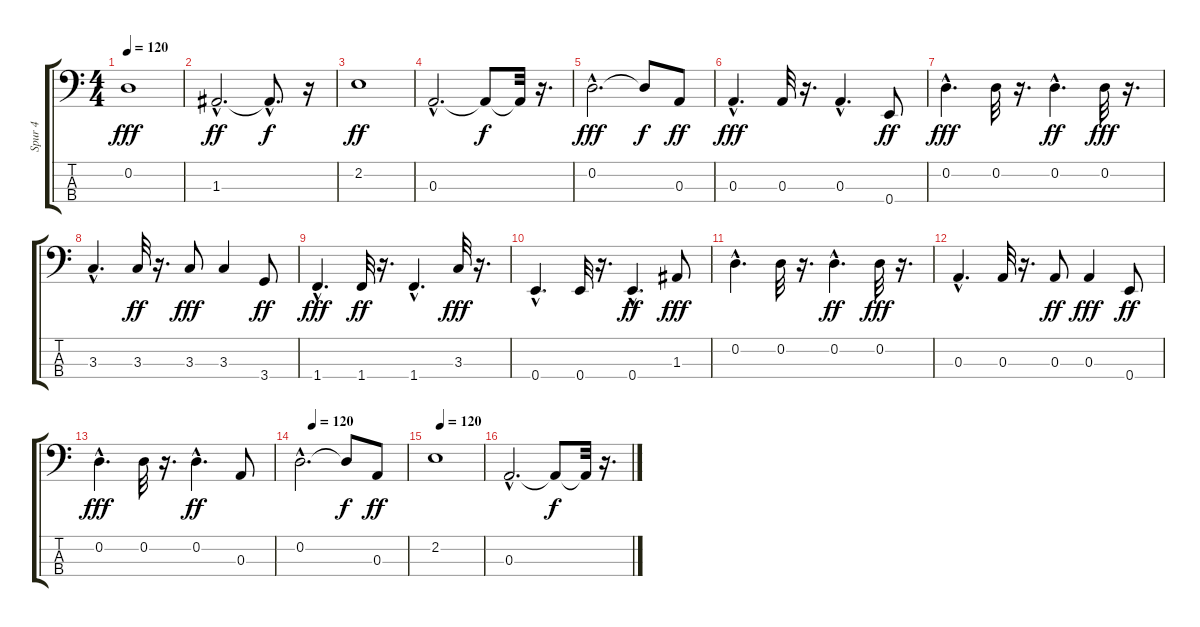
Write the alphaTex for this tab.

\track ("Spur 4" "Spur 4") {instrument fretlessbass}
\staff {score tabs}
\tuning (G2 D2 A1 E1) {hide}
\ts (4 4)
\tempo 120
\clef f4
\ks c
0.2.1{dy fff} |
1.3{hac}.2{d dy ff} 1.3{hac t}.8{d dy f} r.16 |
2.2.1{dy ff} |
0.3{hac}.2{d} 0.3{t}.8{dy f} 0.3{t}.32 r.16{d} |
0.2{hac}.2{d dy fff} 0.2{t}.8{dy f} 0.3.8{dy ff} |
0.3{hac}.4{d dy fff balance 8} 0.3.32 r.16{d} 0.3{hac}.4{d} 0.4.8{dy ff} |
0.2{hac}.4{d dy fff} 0.2.32 r.16{d} 0.2{hac}.4{d dy ff} 0.2.32{dy fff} r.16{d} |
3.3{hac}.4{d} 3.3.32{dy ff} r.16{d} 3.3.8{dy fff} 3.3.4 3.4.8{dy ff} |
1.4{hac}.4{d dy fff} 1.4.32{dy ff} r.16{d} 1.4{hac}.4{d} 3.3.32{dy fff} r.16{d} |
0.4{hac}.4{d} 0.4.32 r.16{d} 0.4{hac}.4{d dy ff} 1.3.8{dy fff} |
0.2{hac}.4{d} 0.2.32 r.16{d} 0.2{hac}.4{d dy ff} 0.2.32{dy fff} r.16{d} |
0.3{hac}.4{d} 0.3.32 r.16{d} 0.3.8{dy ff} 0.3.4{dy fff} 0.4.8{dy ff} |
0.2{hac}.4{d dy fff} 0.2.32 r.16{d} 0.2{hac}.4{d dy ff} 0.3.8 |
\tempo (120 0.125)
0.2{hac}.2{d balance 8} 0.2{t}.8{dy f} 0.3.8{dy ff} |
\tempo (120 0.125)
2.2.1 |
0.3{hac}.2{d} 0.3{t}.8{dy f} 0.3{t}.32 r.16{d}
